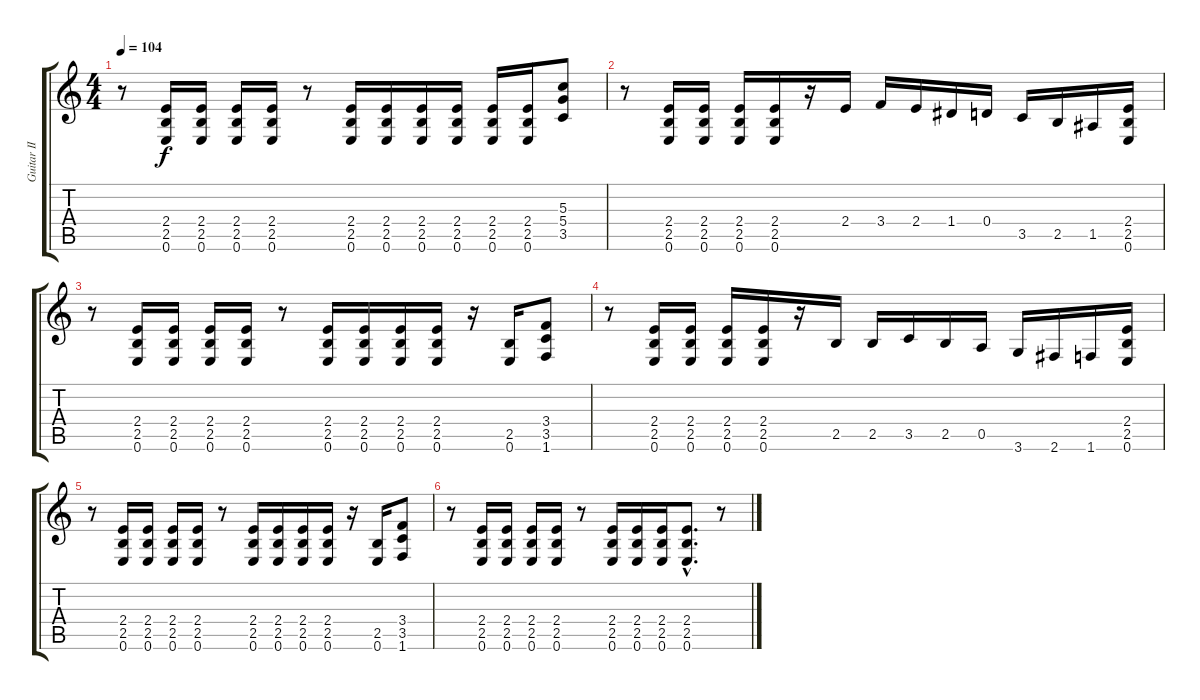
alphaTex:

\track ("Guitar II" "Guitar II") {instrument overdrivenguitar}
\staff {score tabs}
\tuning (E4 B3 G3 D3 A2 E2) {hide}
\ts (4 4)
\tempo 104
\clef g2
\ks c
r.8{dy f} (2.4 2.5 0.6).16 (2.4 2.5 0.6).16 (2.4 2.5 0.6).16 (2.4 2.5 0.6).16 r.8 (2.4 2.5 0.6).16 (2.4 2.5 0.6).16 (2.4 2.5 0.6).16 (2.4 2.5 0.6).16 (2.4 2.5 0.6).16 (2.4 2.5 0.6).16 (5.3 5.4 3.5).8 |
r.8 (2.4 2.5 0.6).16 (2.4 2.5 0.6).16 (2.4 2.5 0.6).16 (2.4 2.5 0.6).16 r.16 2.4.16 3.4.16 2.4.16 1.4.16 0.4.16 3.5.16 2.5.16 1.5.16 (2.4 2.5 0.6).16 |
r.8 (2.4 2.5 0.6).16 (2.4 2.5 0.6).16 (2.4 2.5 0.6).16 (2.4 2.5 0.6).16 r.8 (2.4 2.5 0.6).16 (2.4 2.5 0.6).16 (2.4 2.5 0.6).16 (2.4 2.5 0.6).16 r.16 (2.5 0.6).16 (3.4 3.5 1.6).8 |
r.8 (2.4 2.5 0.6).16 (2.4 2.5 0.6).16 (2.4 2.5 0.6).16 (2.4 2.5 0.6).16 r.16 2.5.16 2.5.16 3.5.16 2.5.16 0.5.16 3.6.16 2.6.16 1.6.16 (2.4 2.5 0.6).16 |
r.8 (2.4 2.5 0.6).16 (2.4 2.5 0.6).16 (2.4 2.5 0.6).16 (2.4 2.5 0.6).16 r.8 (2.4 2.5 0.6).16 (2.4 2.5 0.6).16 (2.4 2.5 0.6).16 (2.4 2.5 0.6).16 r.16 (2.5 0.6).16 (3.4 3.5 1.6).8 |
r.8 (2.4 2.5 0.6).16 (2.4 2.5 0.6).16 (2.4 2.5 0.6).16 (2.4 2.5 0.6).16 r.8 (2.4 2.5 0.6).16 (2.4 2.5 0.6).16 (2.4 2.5 0.6).16 (2.4{hac} 2.5{hac} 0.6{hac}).8{d} r.8
